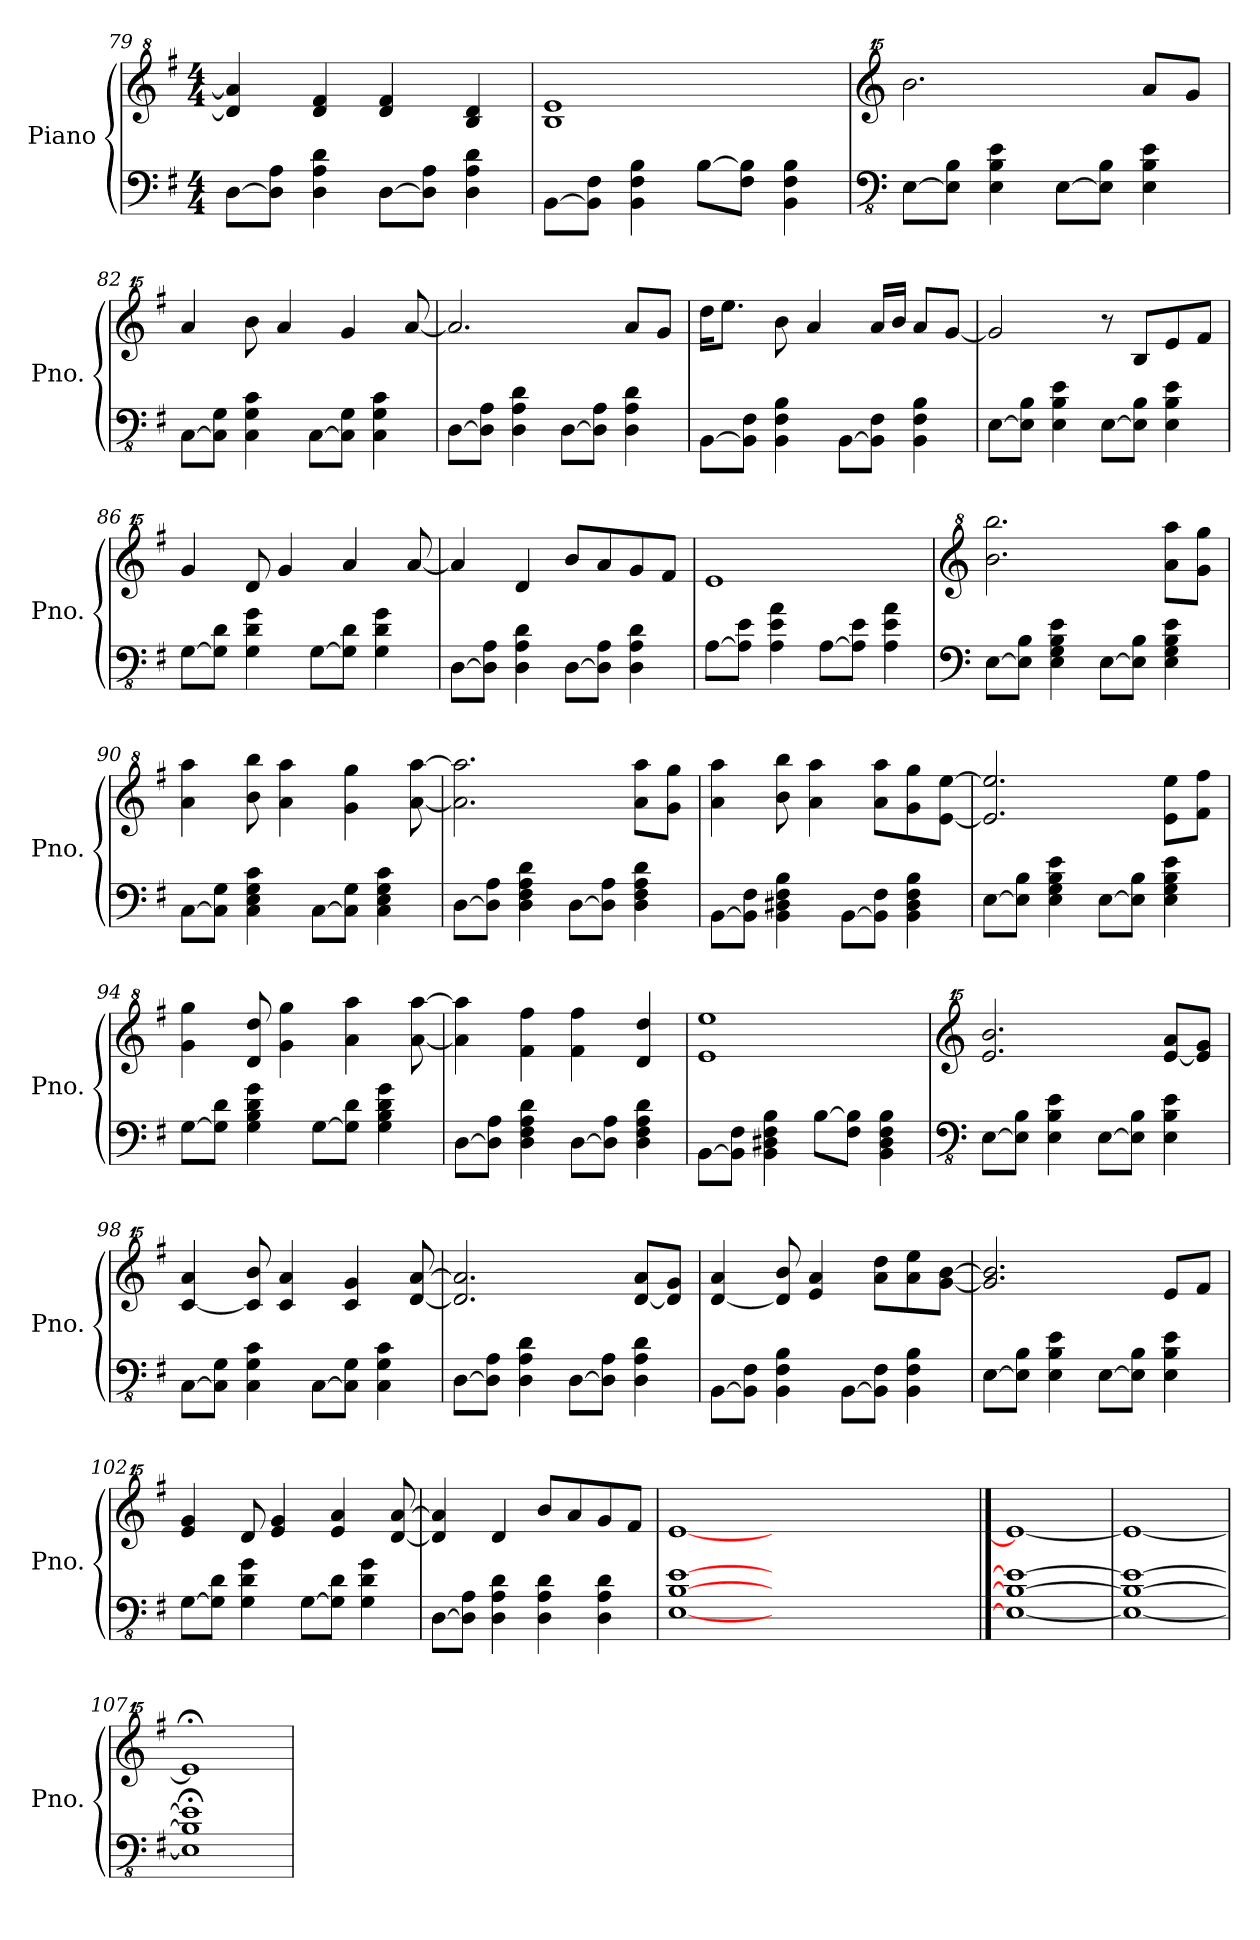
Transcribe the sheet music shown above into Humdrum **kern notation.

**kern	**kern
*part1	*part1
*staff2	*staff1
*I"Piano	*
*I'Pno.	*
*clefF4	*clefG^2
*k[f#]	*k[f#]
*M4/4	*M4/4
=79	=79
[8D\L	4dd/] 4aa/]
8D\] 8A\J	.
4D\ 4A\ 4d\	4dd/ 4ff#/
[8D\L	4dd/ 4ff#/
8D\] 8A\J	.
4D\ 4A\ 4d\	4b/ 4dd/
=80	=80
[8BB\L	1b 1ee
8BB\] 8F#\J	.
4BB\ 4F#\ 4B\	.
[8B\L	.
8F#\ 8B\]J	.
4BB\ 4F#\ 4B\	.
!!LO:LB:g=z
=81	=81
*clefFv4	*clefG^^2
[8EE\L	2.bbb\
8EE\] 8BB\J	.
4EE\ 4BB\ 4E\	.
[8EE\L	.
8EE\] 8BB\J	.
4EE\ 4BB\ 4E\	8aaa/L
.	8ggg/J
=82	=82
[8CC\L	4aaa/
8CC\] 8GG\J	.
4CC\ 4GG\ 4C\	8bbb\
.	4aaa/
[8CC\L	.
8CC\] 8GG\J	4ggg/
4CC\ 4GG\ 4C\	.
.	[8aaa/
=83	=83
[8DD\L	2.aaa/]
8DD\] 8AA\J	.
4DD\ 4AA\ 4D\	.
[8DD\L	.
8DD\] 8AA\J	.
4DD\ 4AA\ 4D\	8aaa/L
.	8ggg/J
=84	=84
[8BBB\L	16dddd\KL
.	8.eeee\J
8BBB\] 8FF#\J	.
4BBB\ 4FF#\ 4BB\	8bbb\
.	4aaa/
[8BBB\L	.
8BBB\] 8FF#\J	16aaa/LL
.	16bbb/JJ
4BBB\ 4FF#\ 4BB\	8aaa/L
.	[8ggg/J
=85	=85
[8EE\L	2ggg/]
8EE\] 8BB\J	.
4EE\ 4BB\ 4E\	.
[8EE\L	8r
8EE\] 8BB\J	8bb/L
4EE\ 4BB\ 4E\	8eee/
.	8fff#/J
!!LO:PB:g=z
=86	=86
[8GG\L	4ggg/
8GG\] 8D\J	.
4GG\ 4D\ 4G\	8ddd/
.	4ggg/
[8GG\L	.
8GG\] 8D\J	4aaa/
4GG\ 4D\ 4G\	.
.	[8aaa/
=87	=87
[8DD\L	4aaa/]
8DD\] 8AA\J	.
4DD\ 4AA\ 4D\	4ddd/
[8DD\L	8bbb/L
8DD\] 8AA\J	8aaa/
4DD\ 4AA\ 4D\	8ggg/
.	8fff#/J
=88	=88
[8AA\L	1eee
8AA\] 8E\J	.
4AA\ 4E\ 4A\	.
[8AA\L	.
8AA\] 8E\J	.
4AA\ 4E\ 4A\	.
=89	=89
*clefF4	*clefG^2
[8E\L	2.bb\ 2.bbb\
8E\] 8B\J	.
4E\ 4G\ 4B\ 4e\	.
[8E\L	.
8E\] 8B\J	.
4E\ 4G\ 4B\ 4e\	8aa\ 8aaa\L
.	8gg\ 8ggg\J
=90	=90
[8C\L	4aa\ 4aaa\
8C\] 8G\J	.
4C\ 4E\ 4G\ 4c\	8bb\ 8bbb\
.	4aa\ 4aaa\
[8C\L	.
8C\] 8G\J	4gg\ 4ggg\
4C\ 4E\ 4G\ 4c\	.
.	[8aa\ [8aaa\
!!LO:LB:g=z
=91	=91
[8D\L	2.aa\] 2.aaa\]
8D\] 8A\J	.
4D\ 4F#\ 4A\ 4d\	.
[8D\L	.
8D\] 8A\J	.
4D\ 4F#\ 4A\ 4d\	8aa\ 8aaa\L
.	8gg\ 8ggg\J
=92	=92
[8BB\L	4aa\ 4aaa\
8BB\] 8F#\J	.
4BB\ 4D#X\ 4F#\ 4B\	8bb\ 8bbb\
.	4aa\ 4aaa\
[8BB\L	.
8BB\] 8F#\J	8aa\ 8aaa\L
4BB\ 4D#\ 4F#\ 4B\	8gg\ 8ggg\
.	[8ee\ [8eee\J
=93	=93
[8E\L	2.ee/] 2.eee/]
8E\] 8B\J	.
4E\ 4G\ 4B\ 4e\	.
[8E\L	.
8E\] 8B\J	.
4E\ 4G\ 4B\ 4e\	8ee\ 8eee\L
.	8ff#\ 8fff#\J
=94	=94
[8G\L	4gg\ 4ggg\
8G\] 8d\J	.
4G\ 4B\ 4d\ 4g\	8dd/ 8ddd/
.	4gg\ 4ggg\
[8G\L	.
8G\] 8d\J	4aa\ 4aaa\
4G\ 4B\ 4d\ 4g\	.
.	[8aa\ [8aaa\
=95	=95
[8D\L	4aa\] 4aaa\]
8D\] 8A\J	.
4D\ 4F#\ 4A\ 4d\	4ff#\ 4fff#\
[8D\L	4ff#\ 4fff#\
8D\] 8A\J	.
4D\ 4F#\ 4A\ 4d\	4dd/ 4ddd/
!!LO:LB:g=z
=96	=96
[8BB\L	1ee 1eee
8BB\] 8F#\J	.
4BB\ 4D#X\ 4F#\ 4B\	.
[8B\L	.
8F#\ 8B\]J	.
4BB\ 4D#\ 4F#\ 4B\	.
=97	=97
*clefFv4	*clefG^^2
[8EE\L	2.eee/ 2.bbb/
8EE\] 8BB\J	.
4EE\ 4BB\ 4E\	.
[8EE\L	.
8EE\] 8BB\J	.
4EE\ 4BB\ 4E\	[8eee/ 8aaa/L
.	8eee/] 8ggg/J
=98	=98
[8CC\L	[4ccc/ 4aaa/
8CC\] 8GG\J	.
4CC\ 4GG\ 4C\	8ccc/] 8bbb/
.	4ccc/ 4aaa/
[8CC\L	.
8CC\] 8GG\J	4ccc/ 4ggg/
4CC\ 4GG\ 4C\	.
.	[8ddd/ [8aaa/
=99	=99
[8DD\L	2.ddd/] 2.aaa/]
8DD\] 8AA\J	.
4DD\ 4AA\ 4D\	.
[8DD\L	.
8DD\] 8AA\J	.
4DD\ 4AA\ 4D\	[8ddd/ 8aaa/L
.	8ddd/] 8ggg/J
!!LO:LB:g=z
=100	=100
[8BBB\L	[4ddd/ 4aaa/
8BBB\] 8FF#\J	.
4BBB\ 4FF#\ 4BB\	8ddd/] 8bbb/
.	4eee/ 4aaa/
[8BBB\L	.
8BBB\] 8FF#\J	8aaa\ 8dddd\L
4BBB\ 4FF#\ 4BB\	8aaa\ 8eeee\
.	[8ggg\ [8bbb\J
=101	=101
[8EE\L	2.ggg/] 2.bbb/]
8EE\] 8BB\J	.
4EE\ 4BB\ 4E\	.
[8EE\L	.
8EE\] 8BB\J	.
4EE\ 4BB\ 4E\	8eee/L
.	8fff#/J
=102	=102
[8GG\L	4eee/ 4ggg/
8GG\] 8D\J	.
4GG\ 4D\ 4G\	8ddd/
.	4eee/ 4ggg/
[8GG\L	.
8GG\] 8D\J	4eee/ 4aaa/
4GG\ 4D\ 4G\	.
.	[8ddd/ [8aaa/
=103	=103
[8DD\L	4ddd/] 4aaa/]
8DD\] 8AA\J	.
4DD\ 4AA\ 4D\	4ddd/
4DD\ 4AA\ 4D\	8bbb/L
.	8aaa/
4DD\ 4AA\ 4D\	8ggg/
.	8fff#/J
=104	=104
[1EE\ [1BB\ [1E\	[1eee/
0.ryy	0.ryy
==105	==105
1EE\_ 1BB\_ 1E\_	1eee/_
=106	=106
1EE\_ 1BB\_ 1E\_	1eee/_
=107	=107
1EE\]; 1BB\]; 1E\];	1eee;</]
=	=
*-	*-
